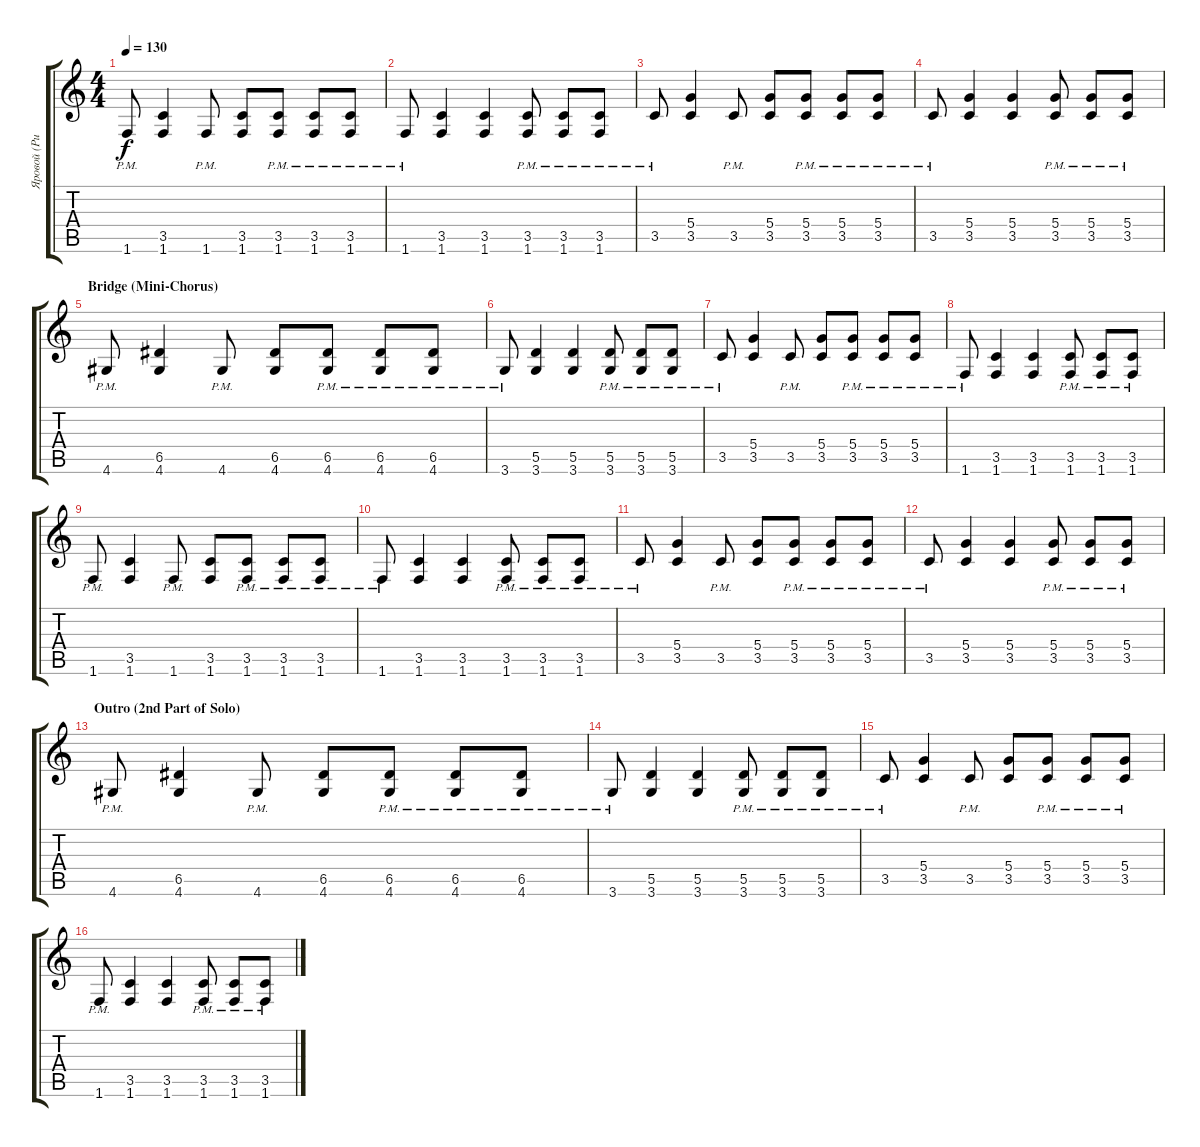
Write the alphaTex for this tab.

\track ("Яровой (Ритм)" "Яровой (Ри") {instrument electricguitarmuted}
\staff {score tabs}
\tuning (E4 B3 G3 D3 A2 E2) {hide}
\ts (4 4)
\tempo 130
\clef g2
\ks c
1.6{pm}.8{dy f} (3.5 1.6).4 1.6{pm}.8 (3.5 1.6).8 (3.5{pm} 1.6{pm}).8 (3.5{pm} 1.6{pm}).8 (3.5{pm} 1.6{pm}).8 |
1.6{pm}.8 (3.5 1.6).4 (3.5 1.6).4 (3.5{pm} 1.6{pm}).8 (3.5{pm} 1.6{pm}).8 (3.5{pm} 1.6{pm}).8 |
3.5{pm}.8 (5.4 3.5).4 3.5{pm}.8 (5.4 3.5).8 (5.4{pm} 3.5{pm}).8 (5.4{pm} 3.5{pm}).8 (5.4{pm} 3.5{pm}).8 |
3.5{pm}.8 (5.4 3.5).4 (5.4 3.5).4 (5.4{pm} 3.5{pm}).8 (5.4{pm} 3.5{pm}).8 (5.4{pm} 3.5{pm}).8 |
\section ("" "Bridge (Mini-Chorus)")
4.6{pm}.8 (6.5 4.6).4 4.6{pm}.8 (6.5 4.6).8 (6.5{pm} 4.6{pm}).8 (6.5{pm} 4.6{pm}).8 (6.5{pm} 4.6{pm}).8 |
3.6{pm}.8 (5.5 3.6).4 (5.5 3.6).4 (5.5{pm} 3.6{pm}).8 (5.5{pm} 3.6{pm}).8 (5.5{pm} 3.6{pm}).8 |
3.5{pm}.8 (5.4 3.5).4 3.5{pm}.8 (5.4 3.5).8 (5.4{pm} 3.5{pm}).8 (5.4{pm} 3.5{pm}).8 (5.4{pm} 3.5{pm}).8 |
1.6{pm}.8 (3.5 1.6).4 (3.5 1.6).4 (3.5{pm} 1.6{pm}).8 (3.5{pm} 1.6{pm}).8 (3.5{pm} 1.6{pm}).8 |
1.6{pm}.8 (3.5 1.6).4 1.6{pm}.8 (3.5 1.6).8 (3.5{pm} 1.6{pm}).8 (3.5{pm} 1.6{pm}).8 (3.5{pm} 1.6{pm}).8 |
1.6{pm}.8 (3.5 1.6).4 (3.5 1.6).4 (3.5{pm} 1.6{pm}).8 (3.5{pm} 1.6{pm}).8 (3.5{pm} 1.6{pm}).8 |
3.5{pm}.8 (5.4 3.5).4 3.5{pm}.8 (5.4 3.5).8 (5.4{pm} 3.5{pm}).8 (5.4{pm} 3.5{pm}).8 (5.4{pm} 3.5{pm}).8 |
3.5{pm}.8 (5.4 3.5).4 (5.4 3.5).4 (5.4{pm} 3.5{pm}).8 (5.4{pm} 3.5{pm}).8 (5.4{pm} 3.5{pm}).8 |
\section ("" "Outro (2nd Part of Solo)")
4.6{pm}.8 (6.5 4.6).4 4.6{pm}.8 (6.5 4.6).8 (6.5{pm} 4.6{pm}).8 (6.5{pm} 4.6{pm}).8 (6.5{pm} 4.6{pm}).8 |
3.6{pm}.8 (5.5 3.6).4 (5.5 3.6).4 (5.5{pm} 3.6{pm}).8 (5.5{pm} 3.6{pm}).8 (5.5{pm} 3.6{pm}).8 |
3.5{pm}.8 (5.4 3.5).4 3.5{pm}.8 (5.4 3.5).8 (5.4{pm} 3.5{pm}).8 (5.4{pm} 3.5{pm}).8 (5.4{pm} 3.5{pm}).8 |
1.6{pm}.8 (3.5 1.6).4 (3.5 1.6).4 (3.5{pm} 1.6{pm}).8 (3.5{pm} 1.6{pm}).8 (3.5{pm} 1.6{pm}).8
